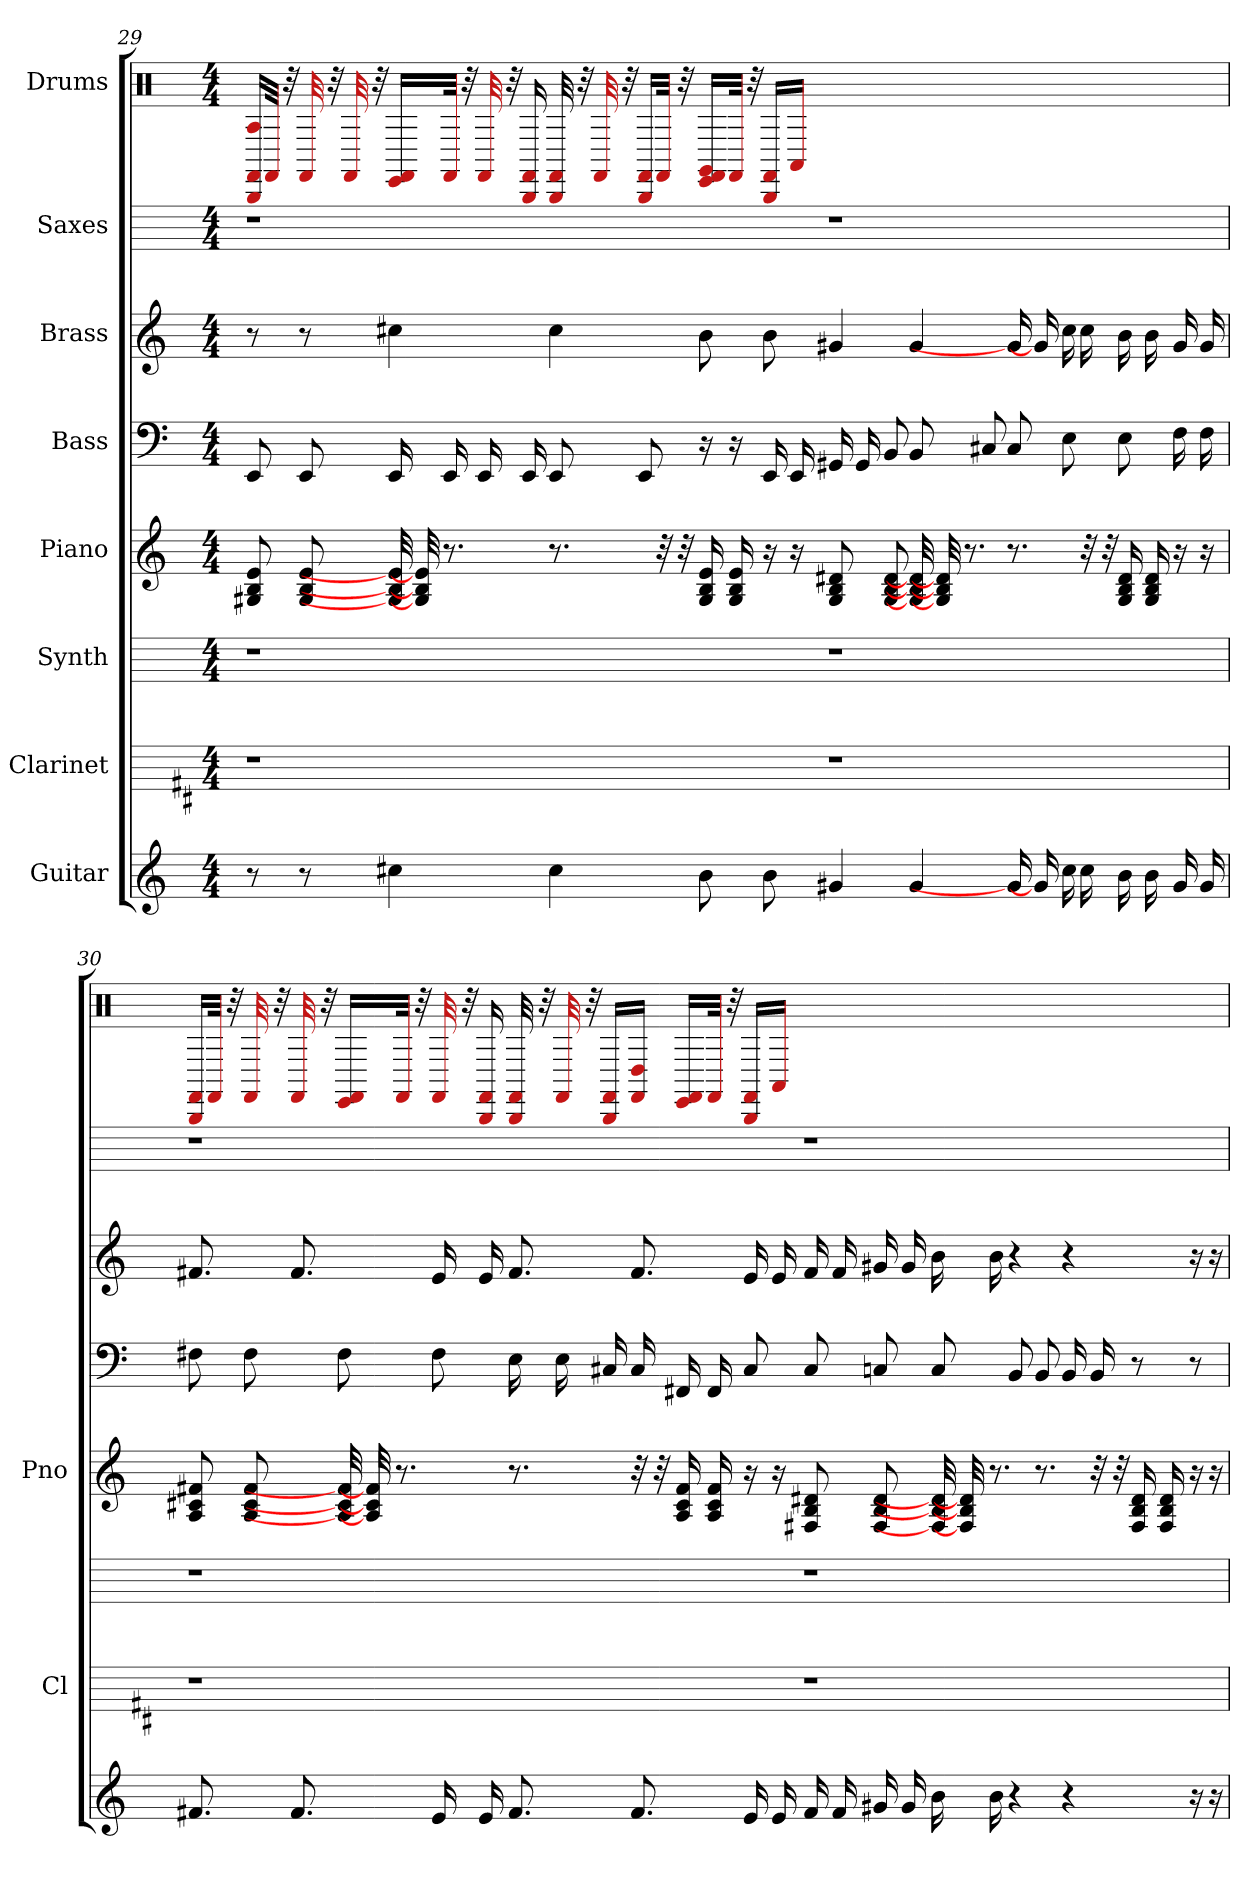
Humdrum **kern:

**kern	**kern	**kern	**kern	**kern	**kern	**kern	**kern
*part8	*part7	*part6	*part5	*part4	*part3	*part2	*part1
*staff8	*staff7	*staff6	*staff5	*staff4	*staff3	*staff2	*staff1
*I"Guitar	*I"Clarinet	*I"Synth	*I"Piano	*I"Bass	*I"Brass	*I"Saxes	*I"Drums
*	*I'Cl	*	*I'Pno	*	*	*	*
*	*	*	*	*	*	*	*clefX
*	*ITrd1c2	*	*	*	*	*ITrd8c14	*
*k[]	*k[]	*k[]	*k[]	*k[]	*k[]	*k[]	*k[]
*M4/4	*M4/4	*M4/4	*M4/4	*M4/4	*M4/4	*M4/4	*M4/4
=29	=29	=29	=29	=29	=29	=29	=29
8r	1r	1r	8e 8B 8G#	8EE	8r	1r	16BBB/ 16FF#/ 16A/LL
.	.	.	.	.	.	.	32FF#/JJk
.	.	.	.	.	.	.	32r
8r	.	.	8e 8B 8G#	8EE	8r	.	32FF#
.	.	.	.	.	.	.	32r
.	.	.	.	.	.	.	32FF#
.	.	.	.	.	.	.	32r
4cc#	.	.	32e] 32B] 32G#]	16EE	4cc#	.	16EE/ 16FF#/LL
.	.	.	32e] 32B] 32G#]	.	.	.	.
.	.	.	8.r	16EE	.	.	32FF#/JJk
.	.	.	.	.	.	.	32r
.	.	.	.	16EE	.	.	32FF#
.	.	.	.	.	.	.	32r
.	.	.	.	16EE	.	.	16BBB 16FF#
4cc#	.	.	8.r	8EE	4cc#	.	32BBB 32FF#
.	.	.	.	.	.	.	32r
.	.	.	.	.	.	.	32FF#
.	.	.	.	.	.	.	32r
.	.	.	.	8EE	.	.	16BBB/ 16FF#/LL
.	.	.	32r	.	.	.	32FF#/JJk
.	.	.	32r	.	.	.	32r
8b	.	.	16e 16B 16G#	16r	8b	.	16EE/ 16FF#/ 16GG/LL
.	.	.	16e 16B 16G#	16r	.	.	32FF#/JJk
.	.	.	.	.	.	.	32r
8b	.	.	16r	16EE	8b	.	16BBB/ 16FF#/LL
.	.	.	16r	16EE	.	.	16AA#/JJ
4g#	1r	1r	8d# 8B 8G#	16GG#	4g#	1r	1ryy
.	.	.	.	16GG#	.	.	.
.	.	.	8d# 8B 8G#	8BB	.	.	.
4g#	.	.	32d#] 32B] 32G#]	8BB	4g#	.	.
.	.	.	32d#] 32B] 32G#]	.	.	.	.
.	.	.	8.r	.	.	.	.
.	.	.	.	8C#	.	.	.
16g#]	.	.	8.r	8C#	16g#]	.	.
16g#]	.	.	.	.	16g#]	.	.
16cc#	.	.	.	8E	16cc#	.	.
16cc#	.	.	32r	.	16cc#	.	.
.	.	.	32r	.	.	.	.
16b	.	.	16d# 16B 16G#	8E	16b	.	.
16b	.	.	16d# 16B 16G#	.	16b	.	.
16g#	.	.	16r	16F	16g#	.	.
16g#	.	.	16r	16F	16g#	.	.
=30	=30	=30	=30	=30	=30	=30	=30
8.f#	1r	1r	8f# 8c# 8A	8F#	8.f#	1r	16BBB/ 16FF#/LL
.	.	.	.	.	.	.	32FF#/JJk
.	.	.	.	.	.	.	32r
.	.	.	8f# 8c# 8A	8F#	.	.	32FF#
.	.	.	.	.	.	.	32r
8.f#	.	.	.	.	8.f#	.	32FF#
.	.	.	.	.	.	.	32r
.	.	.	32f#] 32c#] 32A]	8F#	.	.	16EE/ 16FF#/LL
.	.	.	32f#] 32c#] 32A]	.	.	.	.
.	.	.	8.r	.	.	.	32FF#/JJk
.	.	.	.	.	.	.	32r
16e	.	.	.	8F#	16e	.	32FF#
.	.	.	.	.	.	.	32r
16e	.	.	.	.	16e	.	16BBB 16FF#
8.f#	.	.	8.r	16E	8.f#	.	32BBB 32FF#
.	.	.	.	.	.	.	32r
.	.	.	.	16E	.	.	32FF#
.	.	.	.	.	.	.	32r
.	.	.	.	16C#	.	.	16BBB/ 16FF#/LL
8.f#	.	.	32r	16C#	8.f#	.	16FF#/ 16D/JJ
.	.	.	32r	.	.	.	.
.	.	.	16f# 16c# 16A	16FF#	.	.	16EE/ 16FF#/LL
.	.	.	16f# 16c# 16A	16FF#	.	.	32FF#/JJk
.	.	.	.	.	.	.	32r
16e	.	.	16r	8C#	16e	.	16BBB/ 16FF#/LL
16e	.	.	16r	.	16e	.	16AA#/JJ
16f#	1r	1r	8d# 8B 8F#	8C#	16f#	1r	1ryy
16f#	.	.	.	.	16f#	.	.
16g#	.	.	8d# 8B 8F#	8C	16g#	.	.
16g#	.	.	.	.	16g#	.	.
16b	.	.	32d#] 32B] 32F#]	8C	16b	.	.
.	.	.	32d#] 32B] 32F#]	.	.	.	.
16b	.	.	8.r	.	16b	.	.
4r	.	.	.	8BB	4r	.	.
.	.	.	8.r	8BB	.	.	.
4r	.	.	.	16BB	4r	.	.
.	.	.	32r	16BB	.	.	.
.	.	.	32r	.	.	.	.
.	.	.	16d# 16B 16F#	8r	.	.	.
.	.	.	16d# 16B 16F#	.	.	.	.
16r	.	.	16r	8r	16r	.	.
16r	.	.	16r	.	16r	.	.
=	=	=	=	=	=	=	=
*-	*-	*-	*-	*-	*-	*-	*-
